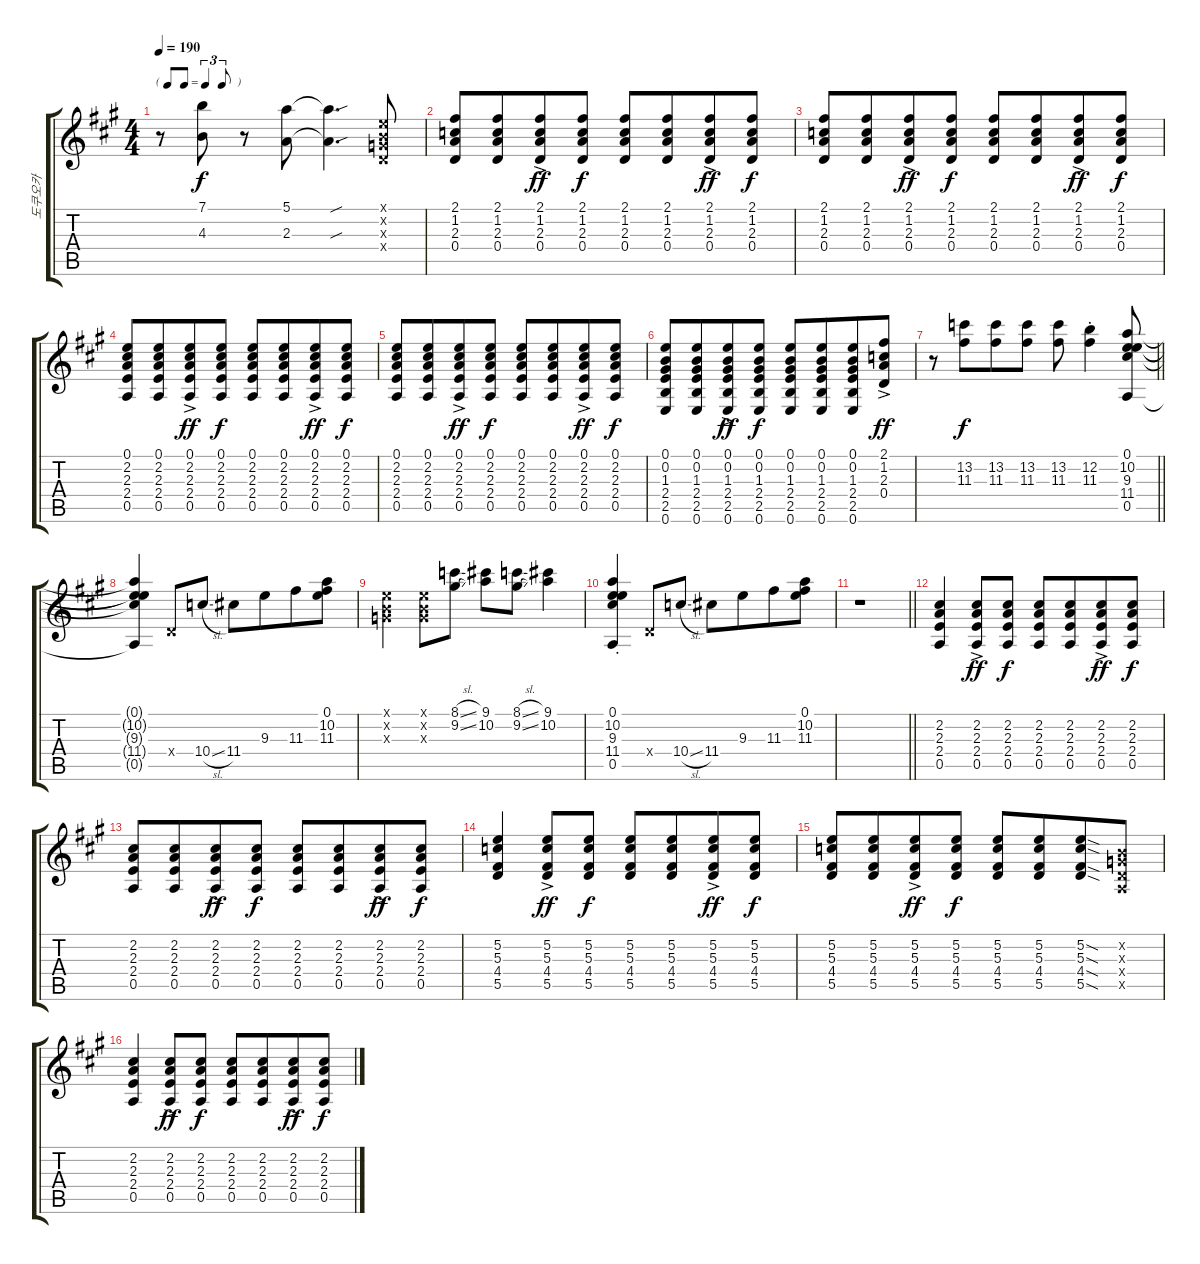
\track ("도쿠오카" "도쿠오카") {instrument acousticguitarsteel}
\staff {score tabs}
\tuning (E4 B3 G3 D3 A2 E2) {hide}
\ts (4 4)
\tf triplet8th
\tempo 190
\clef g2
\ks a
r.8{dy f} (7.1 4.3).8 r.8 (5.1 2.3).8 (5.1{sou t} 2.3{sou t}).4{d} (0.1{x} 0.2{x} 0.3{x} 0.4{x}).8{volume 10} |
(2.1 1.2 2.3 0.4).8 (2.1 1.2 2.3 0.4).8{beam merge} (2.1{ac} 1.2{ac} 2.3{ac} 0.4{ac}).8{dy ff} (2.1 1.2 2.3 0.4).8{dy f} (2.1 1.2 2.3 0.4).8 (2.1 1.2 2.3 0.4).8{beam merge} (2.1{ac} 1.2{ac} 2.3{ac} 0.4{ac}).8{dy ff} (2.1 1.2 2.3 0.4).8{dy f} |
(2.1 1.2 2.3 0.4).8 (2.1 1.2 2.3 0.4).8{beam merge} (2.1{ac} 1.2{ac} 2.3{ac} 0.4{ac}).8{dy ff} (2.1 1.2 2.3 0.4).8{dy f} (2.1 1.2 2.3 0.4).8 (2.1 1.2 2.3 0.4).8{beam merge} (2.1{ac} 1.2{ac} 2.3{ac} 0.4{ac}).8{dy ff} (2.1 1.2 2.3 0.4).8{dy f} |
(0.1 2.2 2.3 2.4 0.5).8 (0.1 2.2 2.3 2.4 0.5).8{beam merge} (0.1{ac} 2.2{ac} 2.3{ac} 2.4{ac} 0.5{ac}).8{dy ff} (0.1 2.2 2.3 2.4 0.5).8{dy f} (0.1 2.2 2.3 2.4 0.5).8 (0.1 2.2 2.3 2.4 0.5).8{beam merge} (0.1{ac} 2.2{ac} 2.3{ac} 2.4{ac} 0.5{ac}).8{dy ff} (0.1 2.2 2.3 2.4 0.5).8{dy f} |
(0.1 2.2 2.3 2.4 0.5).8 (0.1 2.2 2.3 2.4 0.5).8{beam merge} (0.1{ac} 2.2{ac} 2.3{ac} 2.4{ac} 0.5{ac}).8{dy ff} (0.1 2.2 2.3 2.4 0.5).8{dy f} (0.1 2.2 2.3 2.4 0.5).8 (0.1 2.2 2.3 2.4 0.5).8{beam merge} (0.1{ac} 2.2{ac} 2.3{ac} 2.4{ac} 0.5{ac}).8{dy ff} (0.1 2.2 2.3 2.4 0.5).8{dy f} |
(0.1 0.2 1.3 2.4 2.5 0.6).8 (0.1 0.2 1.3 2.4 2.5 0.6).8{beam merge} (0.1{ac} 0.2{ac} 1.3{ac} 2.4{ac} 2.5{ac} 0.6{ac}).8{dy ff} (0.1 0.2 1.3 2.4 2.5 0.6).8{dy f} (0.1 0.2 1.3 2.4 2.5 0.6).8 (0.1 0.2 1.3 2.4 2.5 0.6).8{beam merge} (0.1 0.2 1.3 2.4 2.5 0.6).8 (2.1{ac} 1.2{ac} 2.3{ac} 0.4{ac}).8{dy ff} |
\barLineRight lightlight
r.8 (13.2 11.3).8{dy f volume 12 beam merge} (13.2 11.3).8 (13.2 11.3).8 (13.2 11.3).8 (12.2{st} 11.3{st}).4 (0.1 10.2 9.3 11.4 0.5).8 |
(0.1{t} 10.2{t} 9.3{t} 11.4{t} 0.5{t}).4 0.4{x}.8 10.4{sl}.8 11.4.8 9.3.8{beam merge} 11.3.8 (0.1 10.2 11.3).8 |
(0.1{x} 0.2{x} 0.3{x}).4 (0.1{x} 0.2{x} 0.3{x}).8 (8.1{sl} 9.2{sl}).8 (9.1 10.2).8 (8.1{sl} 9.2{sl}).8 (9.1 10.2).4 |
(0.1{st} 10.2{st} 9.3{st} 11.4{st} 0.5{st}).4 0.4{x}.8 10.4{sl}.8 11.4.8 9.3.8{beam merge} 11.3.8 (0.1 10.2 11.3).8 |
\barLineRight lightlight
r.1 |
(2.2 2.3 2.4 0.5).4{volume 10} (2.2{ac} 2.3{ac} 2.4{ac} 0.5{ac}).8{dy ff} (2.2 2.3 2.4 0.5).8{dy f} (2.2 2.3 2.4 0.5).8 (2.2 2.3 2.4 0.5).8{beam merge} (2.2{ac} 2.3{ac} 2.4{ac} 0.5{ac}).8{dy ff} (2.2 2.3 2.4 0.5).8{dy f} |
(2.2 2.3 2.4 0.5).8 (2.2 2.3 2.4 0.5).8{beam merge} (2.2{ac} 2.3{ac} 2.4{ac} 0.5{ac}).8{dy ff} (2.2 2.3 2.4 0.5).8{dy f} (2.2 2.3 2.4 0.5).8 (2.2 2.3 2.4 0.5).8{beam merge} (2.2{ac} 2.3{ac} 2.4{ac} 0.5{ac}).8{dy ff} (2.2 2.3 2.4 0.5).8{dy f} |
(5.2 5.3 4.4 5.5).4 (5.2{ac} 5.3{ac} 4.4{ac} 5.5{ac}).8{dy ff} (5.2 5.3 4.4 5.5).8{dy f} (5.2 5.3 4.4 5.5).8 (5.2 5.3 4.4 5.5).8{beam merge} (5.2{ac} 5.3{ac} 4.4{ac} 5.5{ac}).8{dy ff} (5.2 5.3 4.4 5.5).8{dy f} |
(5.2 5.3 4.4 5.5).8 (5.2 5.3 4.4 5.5).8{beam merge} (5.2{ac} 5.3{ac} 4.4{ac} 5.5{ac}).8{dy ff} (5.2 5.3 4.4 5.5).8{dy f} (5.2 5.3 4.4 5.5).8 (5.2 5.3 4.4 5.5).8{beam merge} (5.2{sod} 5.3{sod} 4.4{sod} 5.5{sod}).8 (0.2{x} 0.3{x} 0.4{x} 0.5{x}).8 |
(2.2 2.3 2.4 0.5).4 (2.2{ac} 2.3{ac} 2.4{ac} 0.5{ac}).8{dy ff} (2.2 2.3 2.4 0.5).8{dy f} (2.2 2.3 2.4 0.5).8 (2.2 2.3 2.4 0.5).8{beam merge} (2.2{ac} 2.3{ac} 2.4{ac} 0.5{ac}).8{dy ff} (2.2 2.3 2.4 0.5).8{dy f}
